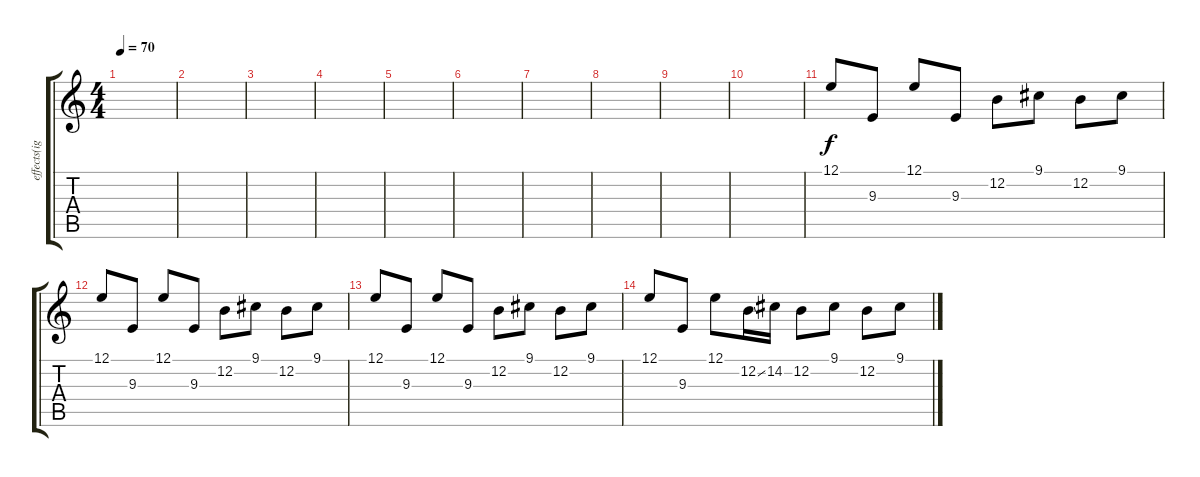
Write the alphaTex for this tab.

\track ("effects(ignore)" "effects(ig") {instrument pad2warm}
\staff {score tabs}
\tuning (E4 B3 G3 D3 A2 E2) {hide}
\ts (4 4)
\tempo 70
\clef g2
\ks c
|
|
|
|
|
|
|
|
|
|
12.1.8 9.3.8 12.1.8 9.3.8 12.2.8 9.1.8 12.2.8 9.1.8 |
12.1.8 9.3.8 12.1.8 9.3.8 12.2.8 9.1.8 12.2.8 9.1.8 |
12.1.8 9.3.8 12.1.8 9.3.8 12.2.8 9.1.8 12.2.8 9.1.8 |
12.1.8 9.3.8 12.1.8 12.2{ss}.16 14.2.16 12.2.8 9.1.8 12.2.8 9.1.8
